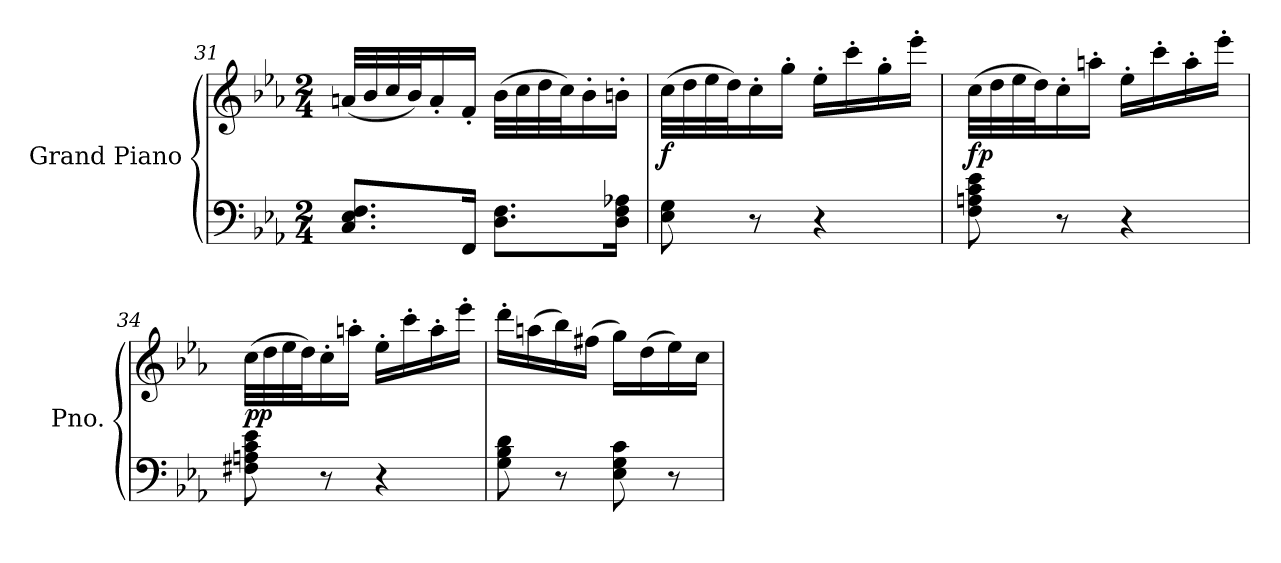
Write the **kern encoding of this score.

**kern	**kern	**dynam
*part1	*part1	*part1
*staff2	*staff1	*staff1/2
*I"Grand Piano	*	*
*I'Pno.	*	*
*clefF4	*clefG2	*
*k[b-e-a-]	*k[b-e-a-]	*
*M2/4	*M2/4	*
=31	=31	=31
8.C/ 8.E-/ 8.F/L	(32an/LLL	.
.	32b-/	.
.	32cc/	.
.	32b-/J)	.
.	16a'/	.
16FF/Jk	16f'/JJ	.
8.D\ 8.F\L	(32b-\LLL	.
.	32cc\	.
.	32dd\	.
.	32cc\J)	.
.	16b-'\	.
16D\ 16F\ 16A-X\Jk	16bn'\JJ	.
=32	=32	=32
!	!	!LO:DY:b
8E-\ 8G\	(32cc\LLL	f
.	32dd\	.
.	32ee-\	.
.	32dd\J)	.
8r	16cc'\	.
.	16gg'\JJ	.
4r	16ee-'\LL	.
.	16ccc'\	.
.	16gg'\	.
.	16eee-'\JJ	.
!!LO:PB:g=z
=33	=33	=33
!	!	!LO:DY:b
8F\ 8An\ 8c\ 8e-\	(32cc\LLL	fp
.	32dd\	.
.	32ee-\	.
.	32dd\J)	.
8r	16cc'\	.
.	16aan'\JJ	.
4r	16ee-'\LL	.
.	16ccc'\	.
.	16aa'\	.
.	16eee-'\JJ	.
=34	=34	=34
!	!	!LO:DY:b
8F#X\ 8An\ 8c\ 8e-\	(32cc\LLL	pp
.	32dd\	.
.	32ee-\	.
.	32dd\J)	.
8r	16cc'\	.
.	16aan'\JJ	.
4r	16ee-'\LL	.
.	16ccc'\	.
.	16aa'\	.
.	16eee-'\JJ	.
=35	=35	=35
8G\ 8B-\ 8d\	16ddd'\LL	.
.	(16aan\	.
8r	16bb-\)	.
.	(16ff#X\JJ	.
8E-\ 8G\ 8c\	16gg\LL)	.
.	(16dd\	.
8r	16ee-\)	.
.	16cc\JJ	.
=	=	=
*-	*-	*-
